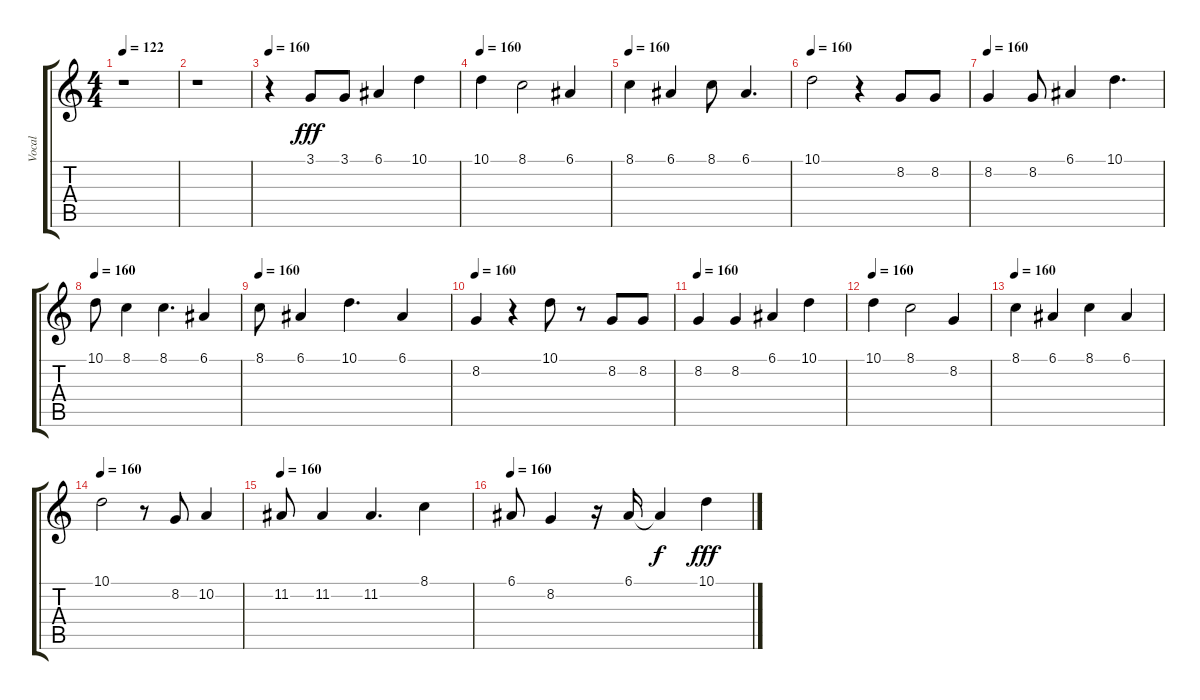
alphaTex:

\track ("Vocal" "Vocal") {instrument flute}
\staff {score tabs}
\tuning (E4 B3 G3 D3 A2 E2) {hide}
\ts (4 4)
\tempo 122
\clef g2
\ks c
r.1{dy fff} |
r.1 |
\tempo 160
r.4 3.1.8 3.1.8 6.1.4 10.1.4 |
\tempo 160
10.1.4 8.1.2 6.1.4 |
\tempo 160
8.1.4 6.1.4 8.1.8 6.1.4{d} |
\tempo 160
10.1.2 r.4 8.2.8 8.2.8 |
\tempo 160
8.2.4 8.2.8 6.1.4 10.1.4{d} |
\tempo 160
10.1.8 8.1.4 8.1.4{d} 6.1.4 |
\tempo 160
8.1.8 6.1.4 10.1.4{d} 6.1.4 |
\tempo 160
8.2.4 r.4 10.1.8 r.8 8.2.8 8.2.8 |
\tempo 160
8.2.4 8.2.4 6.1.4 10.1.4 |
\tempo 160
10.1.4 8.1.2 8.2.4 |
\tempo 160
8.1.4 6.1.4 8.1.4 6.1.4 |
\tempo 160
10.1.2 r.8 8.2.8 10.2.4 |
\tempo 160
11.2.8 11.2.4 11.2.4{d} 8.1.4 |
\tempo 160
6.1.8 8.2.4 r.16 6.1.16 6.1{t}.4{dy f} 10.1.4{dy fff}
